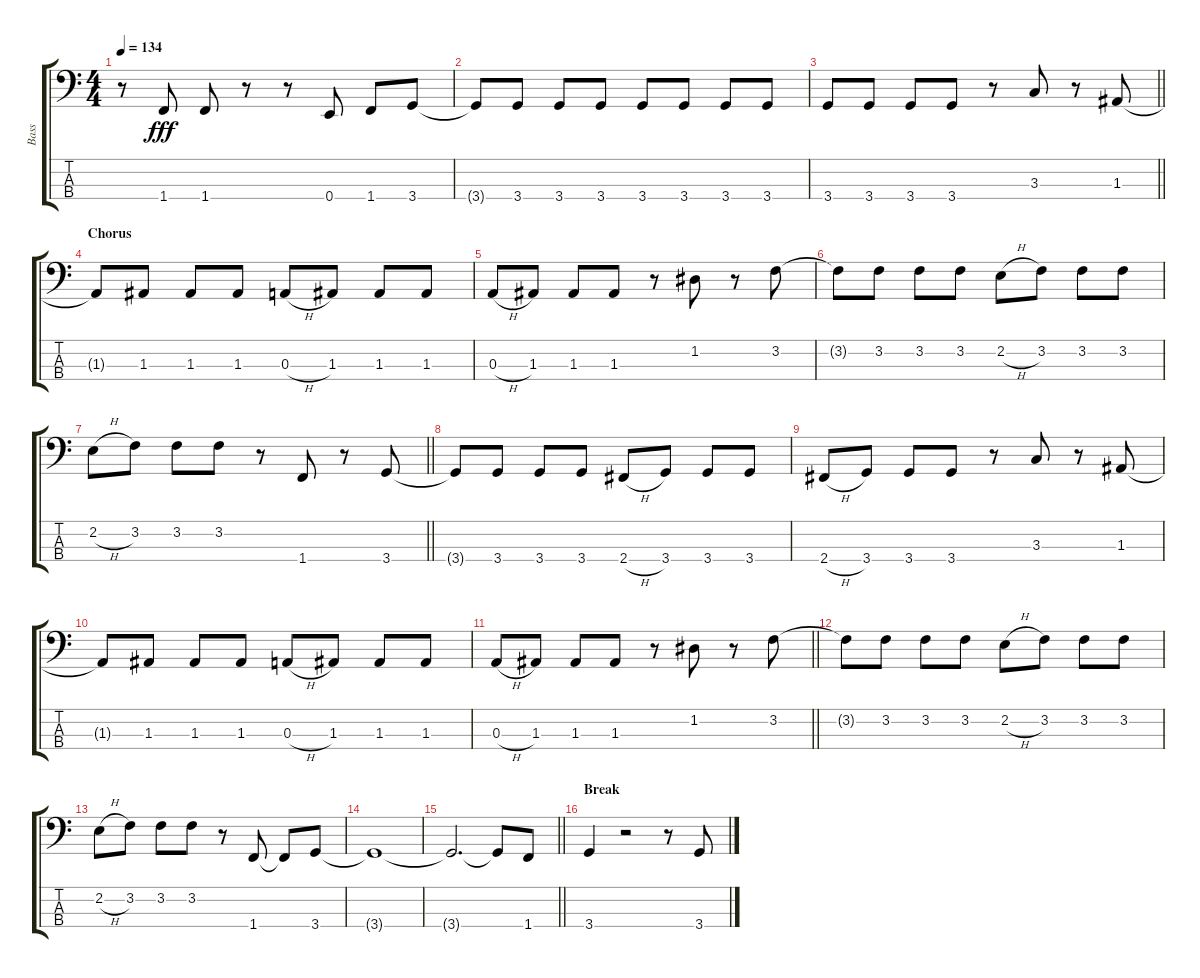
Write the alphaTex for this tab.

\track ("Bass" "Bass") {instrument electricbasspick}
\staff {score tabs}
\tuning (G2 D2 A1 E1) {hide}
\ts (4 4)
\tempo 134
\clef f4
\ks c
r.8{dy fff} 1.4.8 1.4.8 r.8 r.8 0.4.8 1.4.8 3.4.8 |
3.4{t}.8 3.4.8 3.4.8 3.4.8 3.4.8 3.4.8 3.4.8 3.4.8 |
\barLineRight lightlight
3.4.8 3.4.8 3.4.8 3.4.8 r.8 3.3.8 r.8 1.3.8 |
\section ("" "Chorus")
1.3{t}.8 1.3.8 1.3.8 1.3.8 0.3{h}.8 1.3.8 1.3.8 1.3.8 |
0.3{h}.8 1.3.8 1.3.8 1.3.8 r.8 1.2.8 r.8 3.2.8 |
3.2{t}.8 3.2.8 3.2.8 3.2.8 2.2{h}.8 3.2.8 3.2.8 3.2.8 |
\barLineRight lightlight
2.2{h}.8 3.2.8 3.2.8 3.2.8 r.8 1.4.8 r.8 3.4.8 |
3.4{t}.8 3.4.8 3.4.8 3.4.8 2.4{h}.8 3.4.8 3.4.8 3.4.8 |
2.4{h}.8 3.4.8 3.4.8 3.4.8 r.8 3.3.8 r.8 1.3.8 |
1.3{t}.8 1.3.8 1.3.8 1.3.8 0.3{h}.8 1.3.8 1.3.8 1.3.8 |
\barLineRight lightlight
0.3{h}.8 1.3.8 1.3.8 1.3.8 r.8 1.2.8 r.8 3.2.8 |
3.2{t}.8 3.2.8 3.2.8 3.2.8 2.2{h}.8 3.2.8 3.2.8 3.2.8 |
2.2{h}.8 3.2.8 3.2.8 3.2.8 r.8 1.4.8 1.4{t}.8 3.4.8 |
3.4{t}.1 |
\barLineRight lightlight
3.4{t}.2{d} 3.4{t}.8 1.4.8 |
\section ("" "Break")
3.4.4 r.2 r.8 3.4.8
